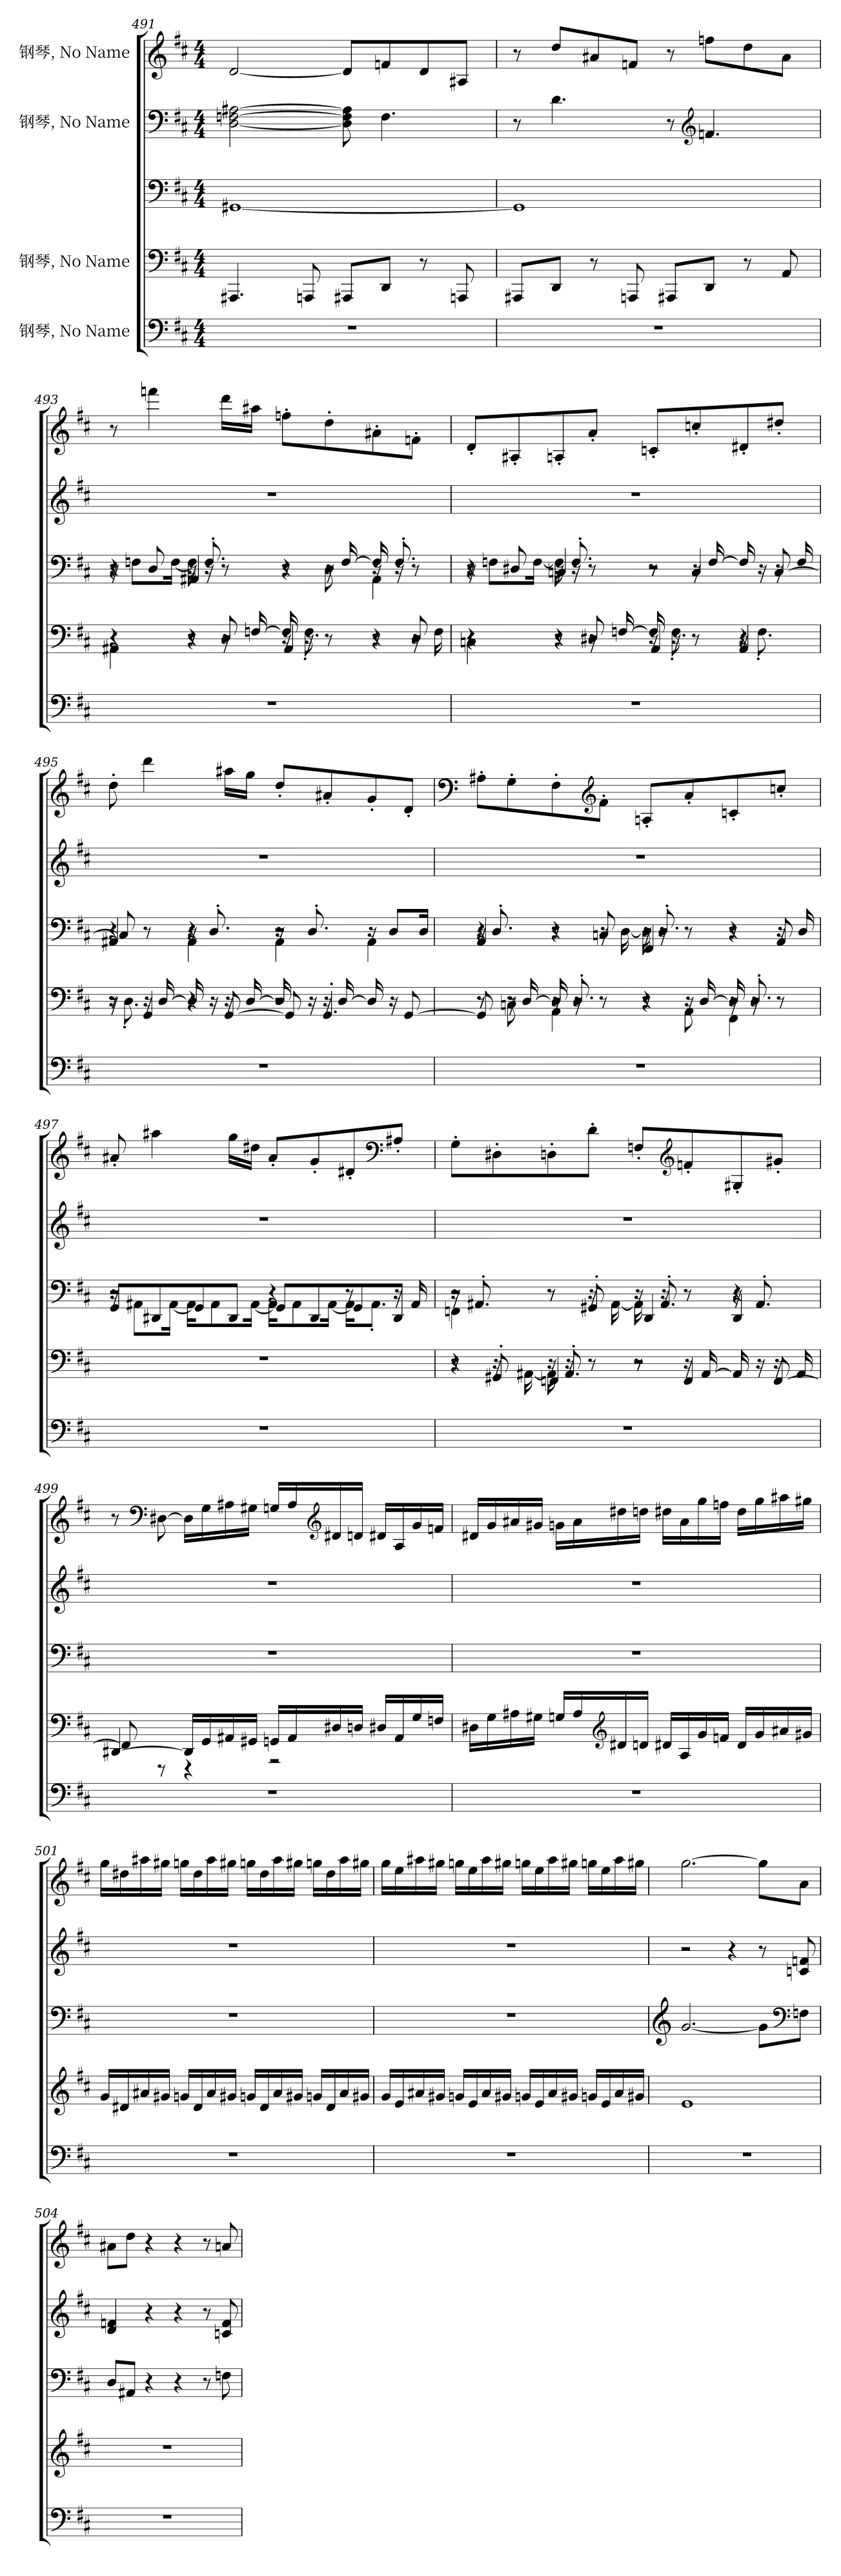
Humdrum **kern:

**kern	**kern	**kern	**kern	**kern
*part4	*part3	*part3	*part2	*part1
*staff5	*staff4	*staff3	*staff2	*staff1
*I"钢琴, No Name	*I"钢琴, No Name	*	*I"钢琴, No Name	*I"钢琴, No Name
*clefF4	*clefF4	*clefF4	*clefF4	*clefG2
*k[f#c#]	*k[f#c#]	*k[f#c#]	*k[f#c#]	*k[f#c#]
*M4/4	*M4/4	*M4/4	*M4/4	*M4/4
*MM129	*MM129	*MM129	*MM129	*MM129
=491	=491	=491	=491	=491
1r	4.AAA#X/	[1GG#X	[2D\ [2Fn\ [2A#X\	[2d/
.	8AAAn/	.	.	.
.	8AAA#X/L	.	8D\] 8F\] 8A#\]	8d/L]
.	8DD/J	.	4.F\	8fn/
.	8r	.	.	8d/
.	8AAAn/	.	.	8A#X/J
=492	=492	=492	=492	=492
1r	8AAA#X/L	1GG#]	8r	8r
.	8DD/J	.	4.d\	8dd/L
.	8r	.	.	8a#X/
.	8AAAn/	.	.	8fn/J
.	8AAA#X/L	.	8r	8r
*	*	*	*clefG2	*
.	8DD/J	.	4.fn/	8ffn\L
.	8r	.	.	8dd\
*	*	*	*	*MM139
.	8AA/	.	.	8a#\J
!!LO:PB:g=z
=493	=493	=493	=493	=493
*	*	*	*	*MM143
*	*^	*^	*	*
*	*	*^	*	*^	*	*
1r	4r	4AA#X\	4r	4r	16r	8r	1r	8r
.	.	.	.	.	8Fn\L	.	.	.
*	*	*	*	*	*	*	*	*MM143
.	.	.	.	.	.	8D/	.	4fffn\
.	.	.	.	.	[16F\Jk	.	.	.
.	8r	4r	8r	16r	16F\]	4AA#X/	.	.
.	.	.	.	8.F'/	16r	.	.	.
.	16r	.	8D/	.	8r	.	.	16ddd\LL
.	[16Fn/	.	.	.	.	.	.	16aa#X\JJ
.	16F/]	16r	4AA#/	4r	8r	8r	.	8ffn'\L
.	16r	8.F'\	.	.	.	.	.	.
.	8r	.	.	.	8D\	16r	.	8dd'\
.	.	.	.	.	.	[16F/	.	.
.	8r	8r	4r	16r	4AA#\	16F/]	.	8a#X'\
.	.	.	.	8.F'/	.	16r	.	.
.	8D/	16r	.	.	.	8r	.	8fn'\J
.	.	16F\	.	.	.	.	.	.
!!LO:LB:g=z
=494	=494	=494	=494	=494	=494	=494	=494	=494
1r	4r	4Cn\	4r	4r	16r	8r	1r	8d'/L
.	.	.	.	.	8Fn\L	.	.	.
.	.	.	.	.	.	8D#X/	.	8A#X'/
.	.	.	.	.	[16F\Jk	.	.	.
.	8r	4r	8r	16r	16F\]	4Cn/	.	8An'/
.	.	.	.	8.F'/	16r	.	.	.
.	16r	.	8D#X/	.	8r	.	.	8a'/J
.	[16Fn/	.	.	.	.	.	.	.
.	16F/]	16r	4AA/	8r	2r	8r	.	8cn'/L
.	16r	8.F'\	.	.	.	.	.	.
.	8r	.	.	16r	.	4C/	.	8ccn'/
.	.	.	.	[16F/	.	.	.	.
.	4r	16r	4AA/	16F/]	.	.	.	8d#X'/
.	.	8.F'\	.	16r	.	.	.	.
.	.	.	.	16r	.	[8C/	.	8dd#X'/J
.	.	.	.	16F/	.	.	.	.
!!LO:PB:g=z
=495	=495	=495	=495	=495	=495	=495	=495	=495
1r	8r	16r	8r	4AA#X/	4r	8C/]	1r	8dd'\
.	.	8.D'\	.	.	.	.	.	.
*	*	*	*	*	*	*	*	*MM143
.	16r	.	4GG/	.	.	8r	.	4ddd\
.	[16D/	.	.	.	.	.	.	.
.	16D/]	4r	.	16r	4AA#\	4r	.	.
.	16r	.	.	8.D'/	.	.	.	.
.	16r	.	[8GG/	.	.	.	.	16aa#X\LL
.	[16D/	.	.	.	.	.	.	16gg\JJ
.	16D/]	2r	8GG/]	16r	4AA#\	2r	.	8dd'/L
.	16r	.	.	8.D'/	.	.	.	.
.	16r	.	4.GG'/	.	.	.	.	8a#X'/
.	[16D/	.	.	.	.	.	.	.
.	16D/]	.	.	16r	4AA#\	.	.	8g'/
.	16r	.	.	8D/L	.	.	.	.
.	[8GG/	.	.	.	.	.	.	8d'/J
.	.	.	.	16D/Jk	.	.	.	.
!!LO:LB:g=z
=496	=496	=496	=496	=496	=496	=496	=496	=496
*	*	*	*	*	*	*	*	*clefF4
1r	8GG/]	8r	8r	16r	4r	4AA/	1r	8A#X'\L
.	.	.	.	8.D'/	.	.	.	.
.	8r	8Cn\	16r	.	.	.	.	8G'\
.	.	.	[16D/	.	.	.	.	.
.	16r	4AA\	16D/]	4r	8r	8r	.	8F#'\
.	8.D'/	.	16r	.	.	.	.	.
*	*	*	*	*	*	*	*	*clefG2
.	.	.	8r	.	16r	8Cn/	.	8f#'\J
.	.	.	.	.	[16D\	.	.	.
.	4r	8r	8r	16r	16D\]	4FF#/	.	8An'/L
.	.	.	.	8.D'/	16r	.	.	.
.	.	8AA\	16r	.	8r	.	.	8a'/
.	.	.	[16D/	.	.	.	.	.
.	16r	4FF#\	16D/]	8r	4r	8r	.	8cn'/
.	8.D'/	.	16r	.	.	.	.	.
.	.	.	8r	16r	.	8AA/	.	8ccn'/J
.	.	.	.	16D/	.	.	.	.
*	*v	*v	*v	*	*	*	*	*
!!LO:PB:g=z
=497	=497	=497	=497	=497	=497	=497
1r	1r	2r	16r	8GG/L	1r	8a#X'/
.	.	.	8AA#X\L	.	.	.
*	*	*	*	*	*	*MM143
.	.	.	.	8DD#X/	.	4aa#X\
.	.	.	[16AA#\Jk	.	.	.
.	.	.	16AA#\KL]	8GG/	.	.
.	.	.	8AA#\	.	.	.
.	.	.	.	8DD#/J	.	16gg\LL
.	.	.	[16AA#\Jk	.	.	16dd#X\JJ
.	.	4r	16AA#\KL]	8GG/L	.	8a#'/L
.	.	.	8AA#\	.	.	.
.	.	.	.	8DD#/	.	8g'/
.	.	.	[16AA#\Jk	.	.	.
.	.	8r	16AA#\KL]	8GG/	.	8d#X'/
.	.	.	8.AA#'\J	.	.	.
*	*	*	*	*	*	*clefF4
.	.	16r	.	8DD#/J	.	8A#X'/J
.	.	16AA#/	.	.	.	.
!!LO:LB:g=z
=498	=498	=498	=498	=498	=498	=498
*	*^	*	*	*	*	*
*	*	*^	*	*	*	*	*
1r	8r	8r	4r	16r	4FFn\	2r	1r	8G'\L
.	.	.	.	8.AA#X'/	.	.	.	.
.	8GG#X'/	16r	.	.	.	.	.	8D#X'\
.	.	[16AA#X\	.	.	.	.	.	.
.	16r	16AA#\]	4FFn/	8r	8r	.	.	8Dn'\
.	8.AA#'/	16r	.	.	.	.	.	.
.	.	8r	.	8GG#X'/	16r	.	.	8d'\J
.	.	.	.	.	[16AA#\	.	.	.
.	8r	2r	8r	16r	16AA#\]	4DD/	.	8Fn'/L
.	.	.	.	8.AA#'/	16r	.	.	.
*	*	*	*	*	*	*	*	*clefG2
.	16r	.	4FF/	.	8r	.	.	8fn'/
.	[16AA#/	.	.	.	.	.	.	.
.	16AA#/]	.	.	16r	4r	4DD/	.	8G#X'/
.	16r	.	.	8.AA#'/	.	.	.	.
.	16r	.	[8FF/	.	.	.	.	8g#X'/J
.	16AA#/	.	.	.	.	.	.	.
*	*v	*v	*v	*	*	*	*	*
*	*	*v	*v	*v	*	*
!!LO:PB:g=z
=499	=499	=499	=499	=499
*	*	*	*	*MM126
*	*^	*	*	*
1r	[4DD#X/	8FF/]	1r	1r	8r
*	*	*	*	*	*clefF4
*	*	*	*	*	*MM114
.	.	8r	.	.	[8D#X\
*	*	*	*	*	*MM145
.	16DD#/LL]	4r	.	.	16D#\LL]
.	16GG/	.	.	.	16G\
.	16AA#X/	.	.	.	16A#X\
.	16GG#X/JJ	.	.	.	16G#X\JJ
.	16GGn/LL	2r	.	.	16Gn/LL
.	16AA#/	.	.	.	16A#/
*	*	*	*	*	*clefG2
.	16D#X/	.	.	.	16d#X/
.	16Dn/JJ	.	.	.	16dn/JJ
.	16D#X/LL	.	.	.	16d#X/LL
.	16AA#/	.	.	.	16A#/
.	16G/	.	.	.	16g/
.	16Fn/JJ	.	.	.	16fn/JJ
*	*v	*v	*	*	*
!!LO:LB:g=z
=500	=500	=500	=500	=500
1r	16D#X\LL	1r	1r	16d#X/LL
.	16G\	.	.	16g/
.	16A#X\	.	.	16a#X/
.	16G#X\JJ	.	.	16g#X/JJ
.	16Gn/LL	.	.	16gn\LL
.	16A#/	.	.	16a#\
*	*clefG2	*	*	*
.	16d#X/	.	.	16dd#X\
.	16dn/JJ	.	.	16ddn\JJ
.	16d#X/LL	.	.	16dd#X\LL
.	16A#/	.	.	16a#\
.	16g/	.	.	16gg\
.	16fn/JJ	.	.	16ffn\JJ
.	16d#/LL	.	.	16dd#\LL
.	16g/	.	.	16gg\
.	16a#X/	.	.	16aa#X\
.	16g#X/JJ	.	.	16gg#X\JJ
!!LO:PB:g=z
=501	=501	=501	=501	=501
1r	16g/LL	1r	1r	16gg\LL
.	16d#X/	.	.	16dd#X\
.	16a#X/	.	.	16aa#X\
.	16g#X/JJ	.	.	16gg#X\JJ
.	16gn/LL	.	.	16ggn\LL
.	16d#/	.	.	16dd#\
.	16a#/	.	.	16aa#\
.	16g#X/JJ	.	.	16gg#X\JJ
.	16gn/LL	.	.	16ggn\LL
.	16d#/	.	.	16dd#\
.	16a#/	.	.	16aa#\
.	16g#X/JJ	.	.	16gg#X\JJ
.	16gn/LL	.	.	16ggn\LL
.	16d#/	.	.	16dd#\
.	16a#/	.	.	16aa#\
.	16g#X/JJ	.	.	16gg#X\JJ
!!LO:LB:g=z
=502	=502	=502	=502	=502
1r	16g/LL	1r	1r	16gg\LL
.	16e/	.	.	16ee\
.	16a#X/	.	.	16aa#X\
.	16g#X/JJ	.	.	16gg#X\JJ
.	16gn/LL	.	.	16ggn\LL
.	16e/	.	.	16ee\
.	16a#/	.	.	16aa#\
.	16g#X/JJ	.	.	16gg#X\JJ
.	16gn/LL	.	.	16ggn\LL
.	16e/	.	.	16ee\
.	16a#/	.	.	16aa#\
.	16g#X/JJ	.	.	16gg#X\JJ
.	16gn/LL	.	.	16ggn\LL
.	16e/	.	.	16ee\
*	*	*	*	*MM137
.	16a#/	.	.	16aa#\
*	*	*	*	*MM114
.	16g#X/JJ	.	.	16gg#X\JJ
=503	=503	=503	=503	=503
*	*	*clefG2	*	*
*	*	*	*	*MM59
1r	1e	[2.g/	2r	[2.gg\
.	.	.	4r	.
.	.	8g\L]	8r	8gg\L]
*	*	*clefF4	*	*
*	*	*	*	*MM124
.	.	8Fn\J	8cn/ 8fn/	8a\J
=504	=504	=504	=504	=504
1r	1r	8D/L	4d/ 4fn/	8a#X\L
.	.	8AA#X/J	.	8dd\J
.	.	4r	4r	4r
.	.	4r	4r	4r
.	.	8r	8r	8r
.	.	8Fn\	8cn/ 8f/	8an/
=	=	=	=	=
*-	*-	*-	*-	*-
